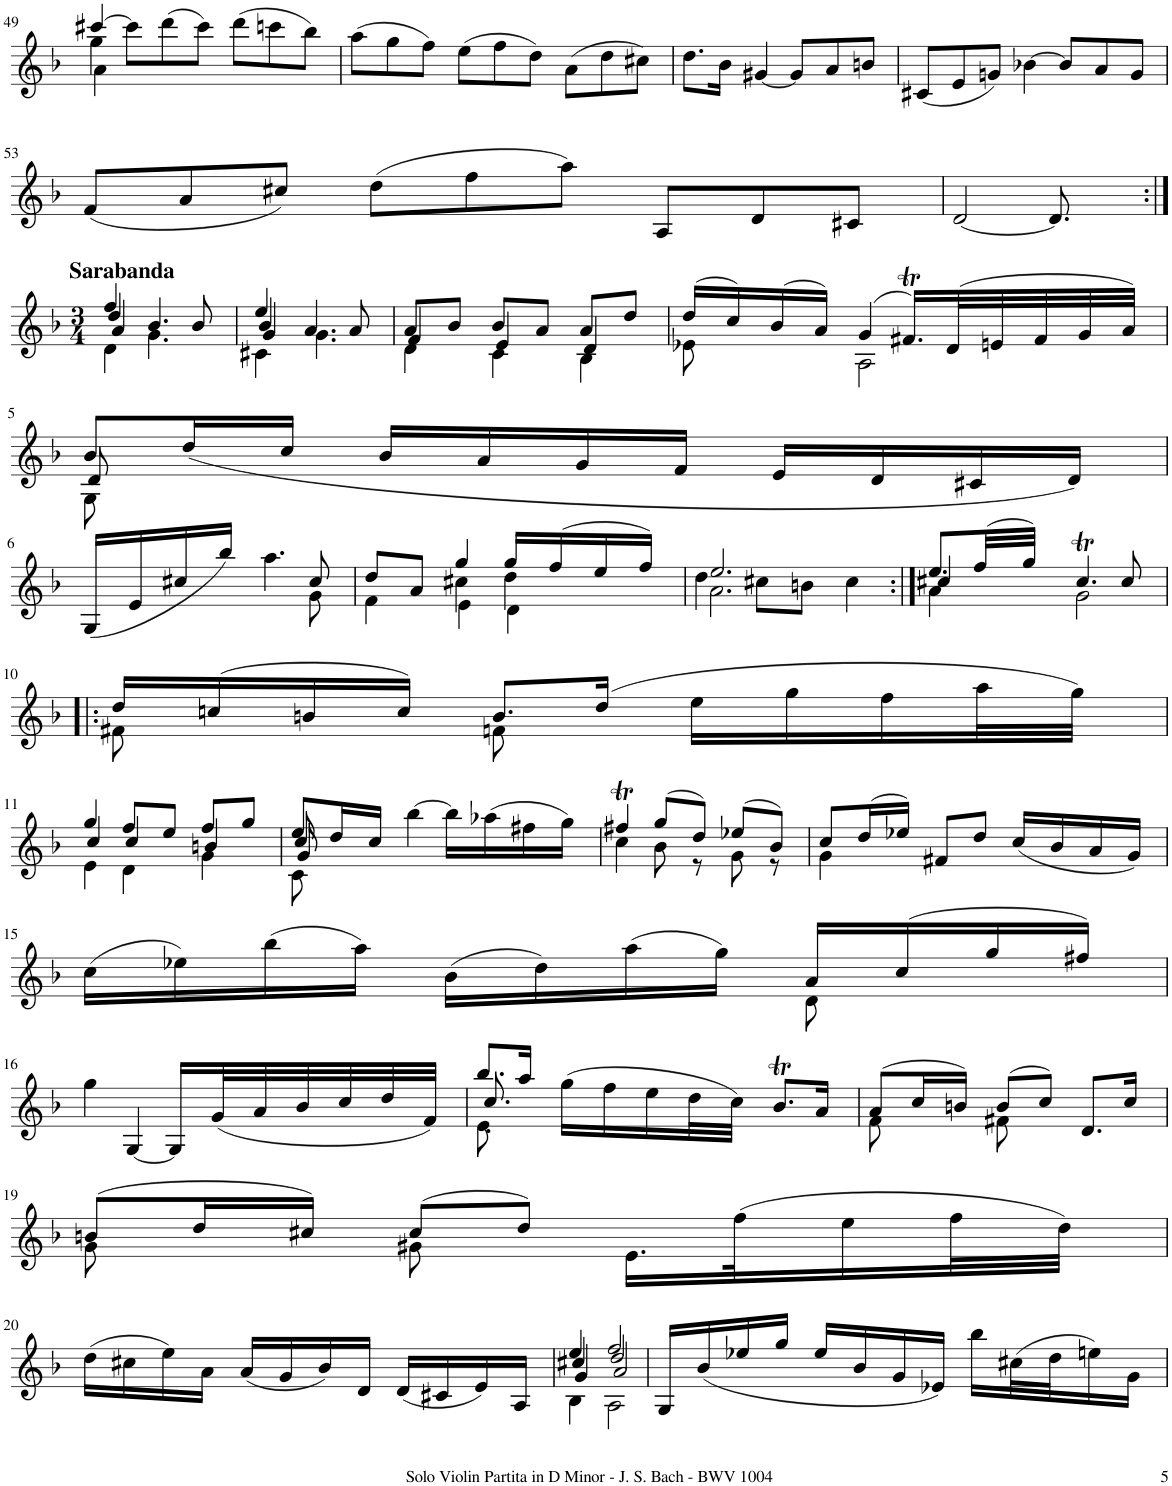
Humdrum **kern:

**kern
*part1
*staff1
*I"Violin
*I'Vln.
!!LO:PB:g=z
*clefG2
*k[b-]
*M3/4
=49
*^
*	*^
[4ccc#X/	4a\	4gg\
*Xtuplet	*	*
12ccc#\L]	4ryy	4ryy
(12ddd\	.	.
12ccc#\J)	.	.
(12ddd\L	4ryy	4ryy
12cccn\	.	.
12bb-\J)	.	.
*v	*v	*v
=50
(12aa\L
12gg\
12ff\J)
(12ee\L
12ff\
12dd\J)
(12a\L
12dd\
12cc#X\J)
=51
8.dd\L
16b-\Jk
[4g#X/
12g#/L]
12a/
12bn/J
=52
(12c#X/L
12e/
12gn/J)
[4b-X\
12b-/L]
12a/
12g/J
!!LO:LB:g=z
=53
(12f/L
12a/
12cc#X/J)
(12dd\L
12ff\
12aa\J)
12A/L
12d/
12c#X/J
=54
[2d/
8.d/]
!!LO:LB:g=z
=1:|!
*M3/4
*^
*	*^
*	*	*^
!LO:TX:a:B:t=Sarabanda	!	!	!
4ff/	4d\	4dd/	4a/
4.b-/	4.g\	4ryy	4ryy
.	.	4ryy	4ryy
8b-/	8ryy	.	.
=2	=2	=2	=2
4ee/	4c#X\	4b-/	4g/
4.a/	4.g\	4ryy	4ryy
.	.	4ryy	4ryy
8a/	8ryy	.	.
*	*	*v	*v
=3	=3	=3
8a/L	4d\	4f/
8b-/J	.	.
8b-/L	4c\	4e/
8a/J	.	.
8a/L	4B-\	4d/
8dd/J	.	.
*	*v	*v
=4	=4
(16dd/LL	8e-X\
16cc/)	.
(>16b-/	8ryy
16a/JJ)	.
(4g/	2A\
16.f#Xt/LL)	.
(32d/L	.
32en/	.
32f#/	.
32g/	.
32a/JJJ)	.
!!LO:LB:g=z	!!
=5	=5
*	*^
8b-/L	8G\	8d/
(16dd/L	8ryy	8ryy
16cc/JJ	.	.
16b-/LL	4ryy	4ryy
16a/	.	.
16g/	.	.
16f/JJ	.	.
16e/LL	4ryy	4ryy
16d/	.	.
16c#X/	.	.
16d/JJ)	.	.
*	*v	*v
!!LO:LB:g=z
=6	=6
(16G/LL	4ryy
16e/	.
16cc#X/	.
16bb-/JJ)	.
4.aa\	4.ryy
8cc#/	8g\
=7	=7
*	*^
8dd/L	4f\	4ryy
8a/J	.	.
4gg/	4e\	4cc#X\
16gg/LL	4d\	4dd\
(16ff/	.	.
16ee/	.	.
16ff/JJ)	.	.
=8	=8	=8
2.ee/	2.a\	4dd\
.	.	8cc#X\L
.	.	8bn\J
.	.	4cc#\
=9:|!	=9:|!	=9:|!
8.ee/L	4a\	4cc#X/
(32ff/LL	.	.
32gg/JJJ)	.	.
4.cc#t/	2g\	4ryy
.	.	4ryy
8cc#/	.	.
*	*v	*v
!!LO:LB:g=z
=10!|:	=10!|:
16dd/LL	8f#X\
(16ccn/	.
16bn/	8ryy
16cc/JJ)	.
8.b/L	8fn\
.	8ryy
(16dd/Jk	.
16ee\LL	4ryy
16gg\	.
16ff\	.
32aa\L	.
32gg\JJJ)	.
!!LO:LB:g=z	!!
=11	=11
*	*^
4gg/	4e\	4cc/
8ff/L	4d\	4cc/
8ee/J	.	.
8ff/L	4g\	4bn/
8gg/J	.	.
=12	=12	=12
*	*	*^
8ee/L	8c\	8cc/	8g/
16dd/L	8ryy	8ryy	8ryy
16cc/JJ	.	.	.
[4bb-\	4ryy	4ryy	4ryy
16bb-\LL]	4ryy	4ryy	4ryy
(16aa-X\	.	.	.
16ff#X\	.	.	.
16gg\JJ)	.	.	.
*	*v	*v	*v
=13	=13
4ff#Xt/	4cc\
(8gg/L	8b-\
8dd/J)	8r
(8ee-X/L	8g\
8b-/J)	8r
=14	=14
8cc/L	4g\
(16dd/L	.
16ee-X/JJ)	.
8f#X/L	4ryy
8dd/J	.
(16cc/LL	4ryy
16b-/	.
16a/	.
16g/JJ)	.
!!LO:LB:g=z	!!
=15	=15
(16cc\LL	2ryy
16ee-X\)	.
(16bb-\	.
16aa\JJ)	.
(16b-\LL	.
16dd\)	.
(16aa\	.
16gg\JJ)	.
16a/LL	8d\
(16cc/	.
16gg/	8ryy
16ff#X/JJ)	.
*v	*v
!!LO:LB:g=z
=16
4gg\
[4G/
16G/LL]
(32g/L
32a/
32b-/
32cc/
32dd/
32f/JJJ)
=17
*^
*	*^
8.bb-/L	8.e\	8.cc/
16aa/Jk	16ryy	16ryy
(16gg\LL	4ryy	4ryy
16ff\	.	.
16ee\	.	.
32dd\L	.	.
32cc\JJJ)	.	.
8.b-T/L	4ryy	4ryy
16a/Jk	.	.
*	*v	*v
=18	=18
(8a/L	8f\
16cc/L	8ryy
16bn/JJ)	.
(8b/L	8f#X\
8cc/J)	8ryy
8.d/L	4ryy
16cc/Jk	.
!!LO:LB:g=z	!!
=19	=19
(8bn/L	8g\
16dd/L	8ryy
16cc#X/JJ)	.
(8cc#/L	8g#X\
8dd/J)	8ryy
16.e\LL	4ryy
(32ff\K	.
16ee\	.
32ff\L	.
32dd\JJJ)	.
*v	*v
!!LO:LB:g=z
=20
(16dd\LL
16cc#X\
16ee\)
16a\JJ
(16a/LL
16g/
16b-/)
16d/JJ
(16d/LL
16c#X/
16e/)
16A/JJ
=21
*^
*	*^
*	*	*^
4ee/	4B-\	4cc#X/	4g/
2ff/	2A\	2dd/	2a/
*v	*v	*v	*v
=22
16G/LL
(16b-/
16ee-X/
16gg/JJ
16ee-/LL
16b-/
16g/
16e-X/JJ)
16bb-\LL
(32cc#X\L
32dd\J
16een\)
16g\JJ
=
*-
